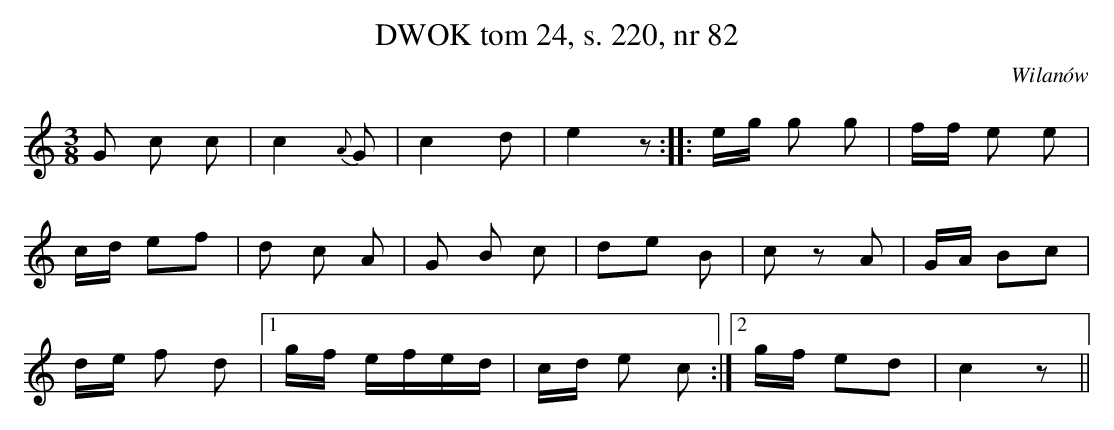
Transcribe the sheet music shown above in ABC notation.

X:1
T: DWOK tom 24, s. 220, nr 82
O: Wilanów
L: 1/16
M: 3/8
K: C
G2 c2 c2 | c4 {A} G2 | c4 d2 | e4 z2:: eg g2 g2 | ff e2 e2 |
cd e2f2 | d2 c2 A2 | G2 B2 c2 | d2e2 B2 | c2 z2 A2 | GA B2c2 |
de f2 d2 |[1 gf efed | cd e2 c2 :|[2 gf e2d2 |c4 z2||
